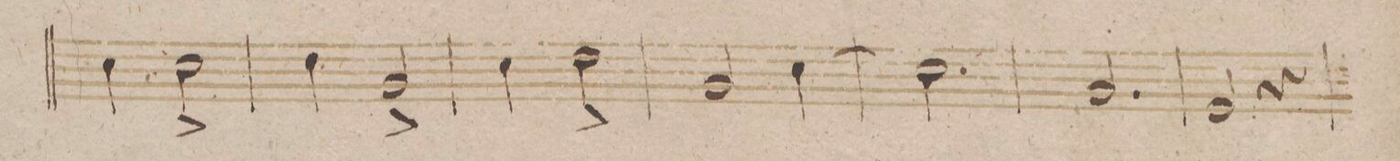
**kern	**dynam
*I"Corno 2do in F.	*
*clefG2	*
*k[b-]	*
*met(c)	*
*M3/4	*
4f\	.
2f^<\	.
=46	=46
4g\	.
2c^</	.
=47	=47
4f\	.
2g^<\	.
=48	=48
2c/	.
[4f\	.
=49	=49
2.f\]	.
=50	=50
2.c/	.
=51	=51
2A/	.
4r	.
=52	=52
*-	*-
